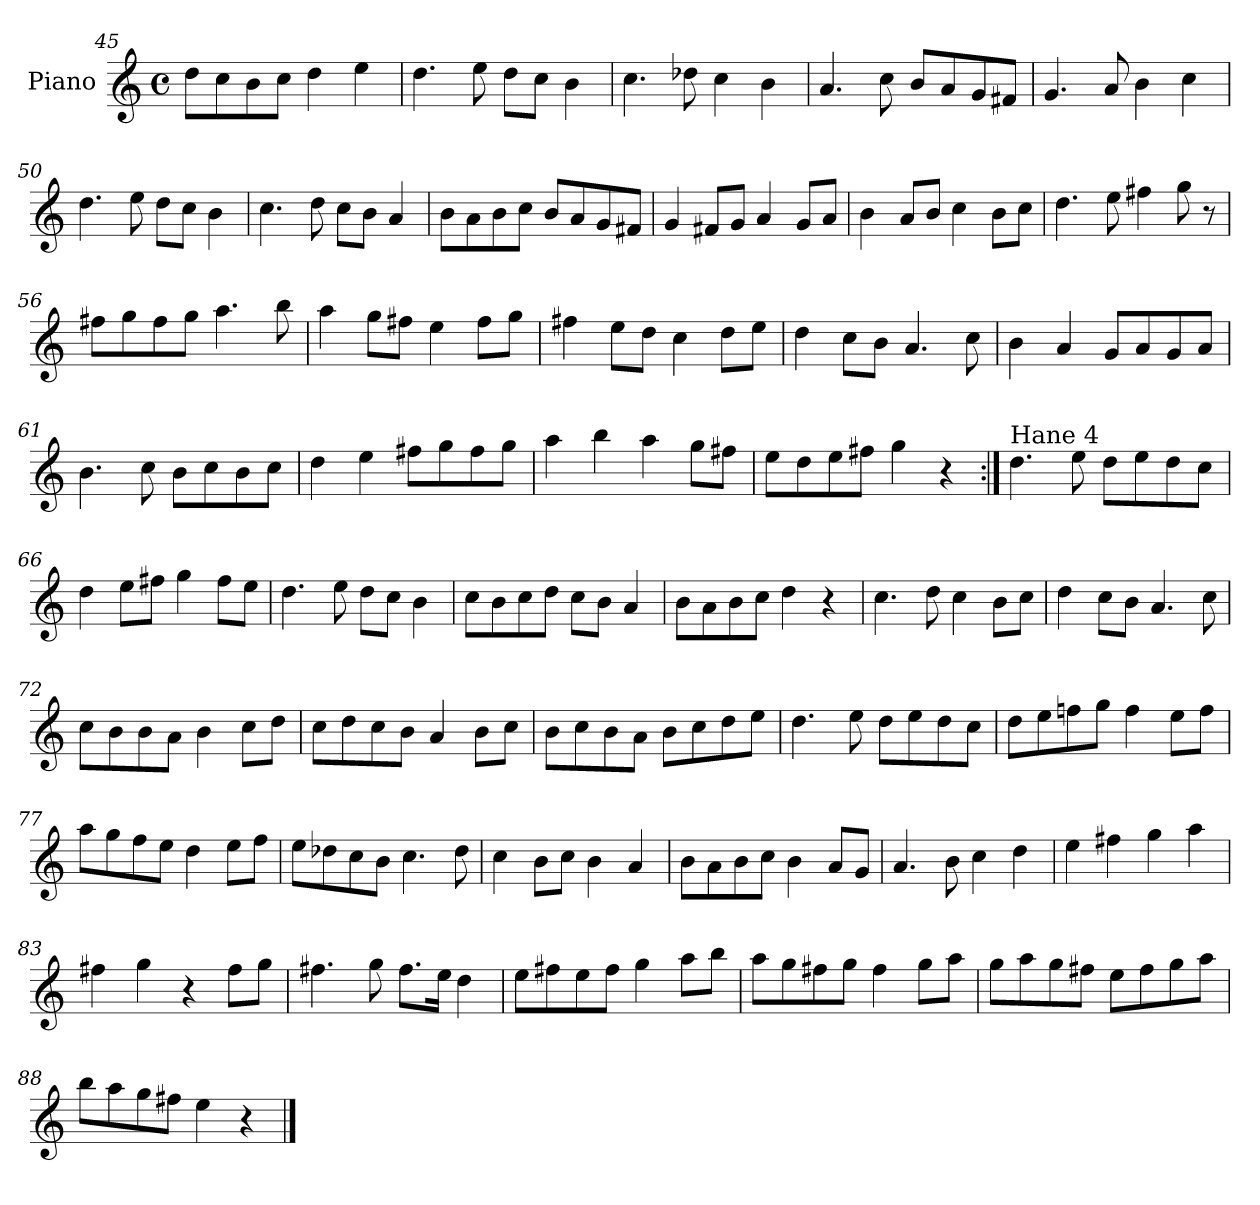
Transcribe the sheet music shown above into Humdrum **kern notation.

**kern
*part1
*staff1
*I"Piano
*I'Pno.
!!LO:LB:g=z
*clefG2
*k[]
*M4/4
*met(c)
=45
8dd\L
8cc\
8b\
8cc\J
4dd\
4ee\
=46
4.dd\
8ee\
8dd\L
8cc\J
4b\
=47
4.cc\
8dd-X\
4cc\
4b\
=48
4.a/
8cc\
8b/L
8a/
8g/
8f#X/J
=49
4.g/
8a/
4b\
4cc\
=50
4.dd\
8ee\
8dd\L
8cc\J
4b\
=51
4.cc\
8dd\
8cc\L
8b\J
4a/
!!LO:LB:g=z
=52
8b\L
8a\
8b\
8cc\J
8b/L
8a/
8g/
8f#X/J
=53
4g/
8f#X/L
8g/J
4a/
8g/L
8a/J
=54
4b\
8a/L
8b/J
4cc\
8b\L
8cc\J
=55
4.dd\
8ee\
4ff#X\
8gg\
8r
=56
8ff#X\L
8gg\
8ff#\
8gg\J
4.aa\
8bb\
=57
4aa\
8gg\L
8ff#X\J
4ee\
8ff#\L
8gg\J
!!LO:PB:g=z
=58
4ff#X\
8ee\L
8dd\J
4cc\
8dd\L
8ee\J
=59
4dd\
8cc\L
8b\J
4.a/
8cc\
=60
4b\
4a/
8g/L
8a/
8g/
8a/J
=61
4.b\
8cc\
8b\L
8cc\
8b\
8cc\J
=62
4dd\
4ee\
8ff#X\L
8gg\
8ff#\
8gg\J
=63
4aa\
4bb\
4aa\
8gg\L
8ff#X\J
!!LO:LB:g=z
=64
8ee\L
8dd\
8ee\
8ff#X\J
4gg\
4r
=65:|!
!LO:TX:a:t=Hane 4
4.dd\
8ee\
8dd\L
8ee\
8dd\
8cc\J
=66
4dd\
8ee\L
8ff#X\J
4gg\
8ff#\L
8ee\J
=67
4.dd\
8ee\
8dd\L
8cc\J
4b\
=68
8cc\L
8b\
8cc\
8dd\J
8cc\L
8b\J
4a/
=69
8b\L
8a\
8b\
8cc\J
4dd\
4r
!!LO:LB:g=z
=70
4.cc\
8dd\
4cc\
8b\L
8cc\J
=71
4dd\
8cc\L
8b\J
4.a/
8cc\
=72
8cc\L
8b\
8b\
8a\J
4b\
8cc\L
8dd\J
=73
8cc\L
8dd\
8cc\
8b\J
4a/
8b\L
8cc\J
=74
8b\L
8cc\
8b\
8a\J
8b\L
8cc\
8dd\
8ee\J
=75
4.dd\
8ee\
8dd\L
8ee\
8dd\
8cc\J
!!LO:LB:g=z
=76
8dd\L
8ee\
8ffn\
8gg\J
4ff\
8ee\L
8ff\J
=77
8aa\L
8gg\
8ff\
8ee\J
4dd\
8ee\L
8ff\J
=78
8ee\L
8dd-X\
8cc\
8b\J
4.cc\
8dd-\
=79
4cc\
8b\L
8cc\J
4b\
4a/
=80
8b\L
8a\
8b\
8cc\J
4b\
8a/L
8g/J
=81
4.a/
8b\
4cc\
4dd\
!!LO:LB:g=z
=82
4ee\
4ff#X\
4gg\
4aa\
=83
4ff#X\
4gg\
4r
8ff#\L
8gg\J
=84
4.ff#X\
8gg\
8.ff#\L
16ee\Jk
4dd\
=85
8ee\L
8ff#X\
8ee\
8ff#\J
4gg\
8aa\L
8bb\J
=86
8aa\L
8gg\
8ff#X\
8gg\J
4ff#\
8gg\L
8aa\J
=87
8gg\L
8aa\
8gg\
8ff#X\J
8ee\L
8ff#\
8gg\
8aa\J
!!LO:LB:g=z
=88
8bb\L
8aa\
8gg\
8ff#X\J
4ee\
4r
==
*-
